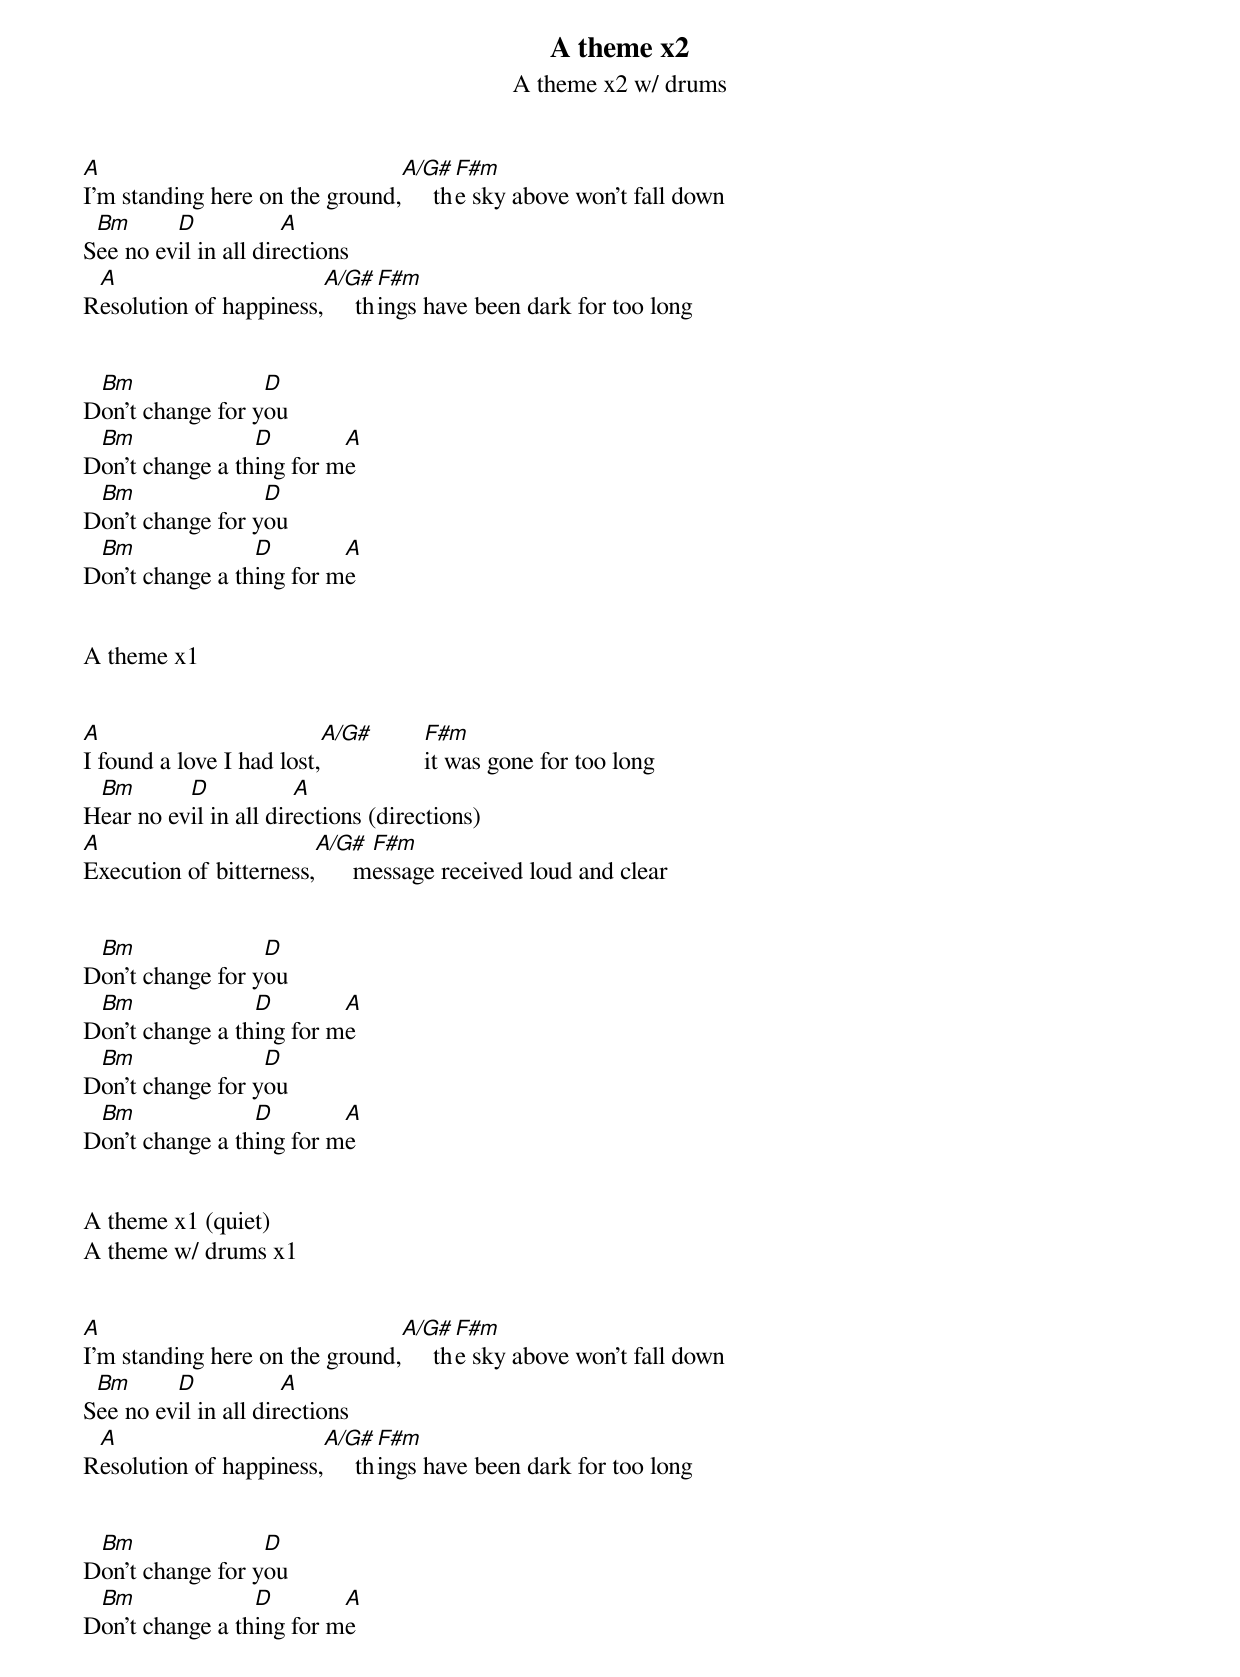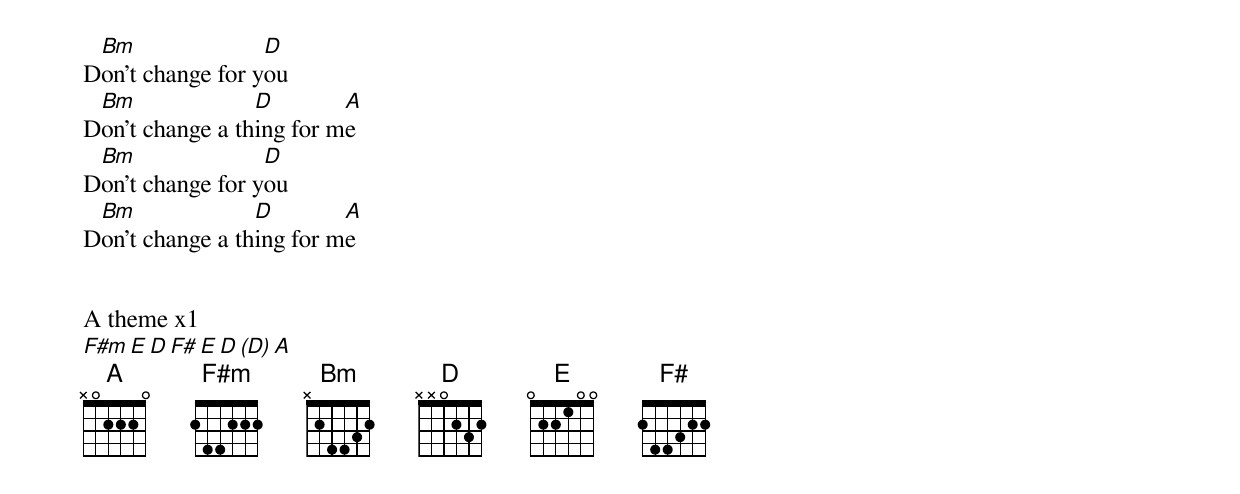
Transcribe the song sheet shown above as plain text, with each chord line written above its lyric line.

A theme x2
A theme x2 w/ drums


A                               A/G#   F#m
I'm standing here on the ground,     the sky above won't fall down
 Bm      D            A
See no evil in all directions
 A                      A/G#   F#m
Resolution of happiness,     things have been dark for too long


 Bm               D
Don't change for you
 Bm              D        A
Don't change a thing for me
 Bm               D
Don't change for you
 Bm              D        A
Don't change a thing for me


A theme x1


A                         A/G#    F#m
I found a love I had lost,        it was gone for too long
 Bm       D            A
Hear no evil in all directions (directions)
A                       A/G#   F#m
Execution of bitterness,      message received loud and clear


 Bm               D
Don't change for you
 Bm              D        A
Don't change a thing for me
 Bm               D
Don't change for you
 Bm              D        A
Don't change a thing for me


A theme x1 (quiet)
A theme w/ drums x1


A                               A/G#   F#m
I'm standing here on the ground,     the sky above won't fall down
 Bm      D            A
See no evil in all directions
 A                      A/G#   F#m
Resolution of happiness,     things have been dark for too long


 Bm               D
Don't change for you
 Bm              D        A
Don't change a thing for me
 Bm               D
Don't change for you
 Bm              D        A
Don't change a thing for me
 Bm               D
Don't change for you
 Bm              D        A
Don't change a thing for me


A theme x1
F#m   E    D   F#   E   D   (D)   A
